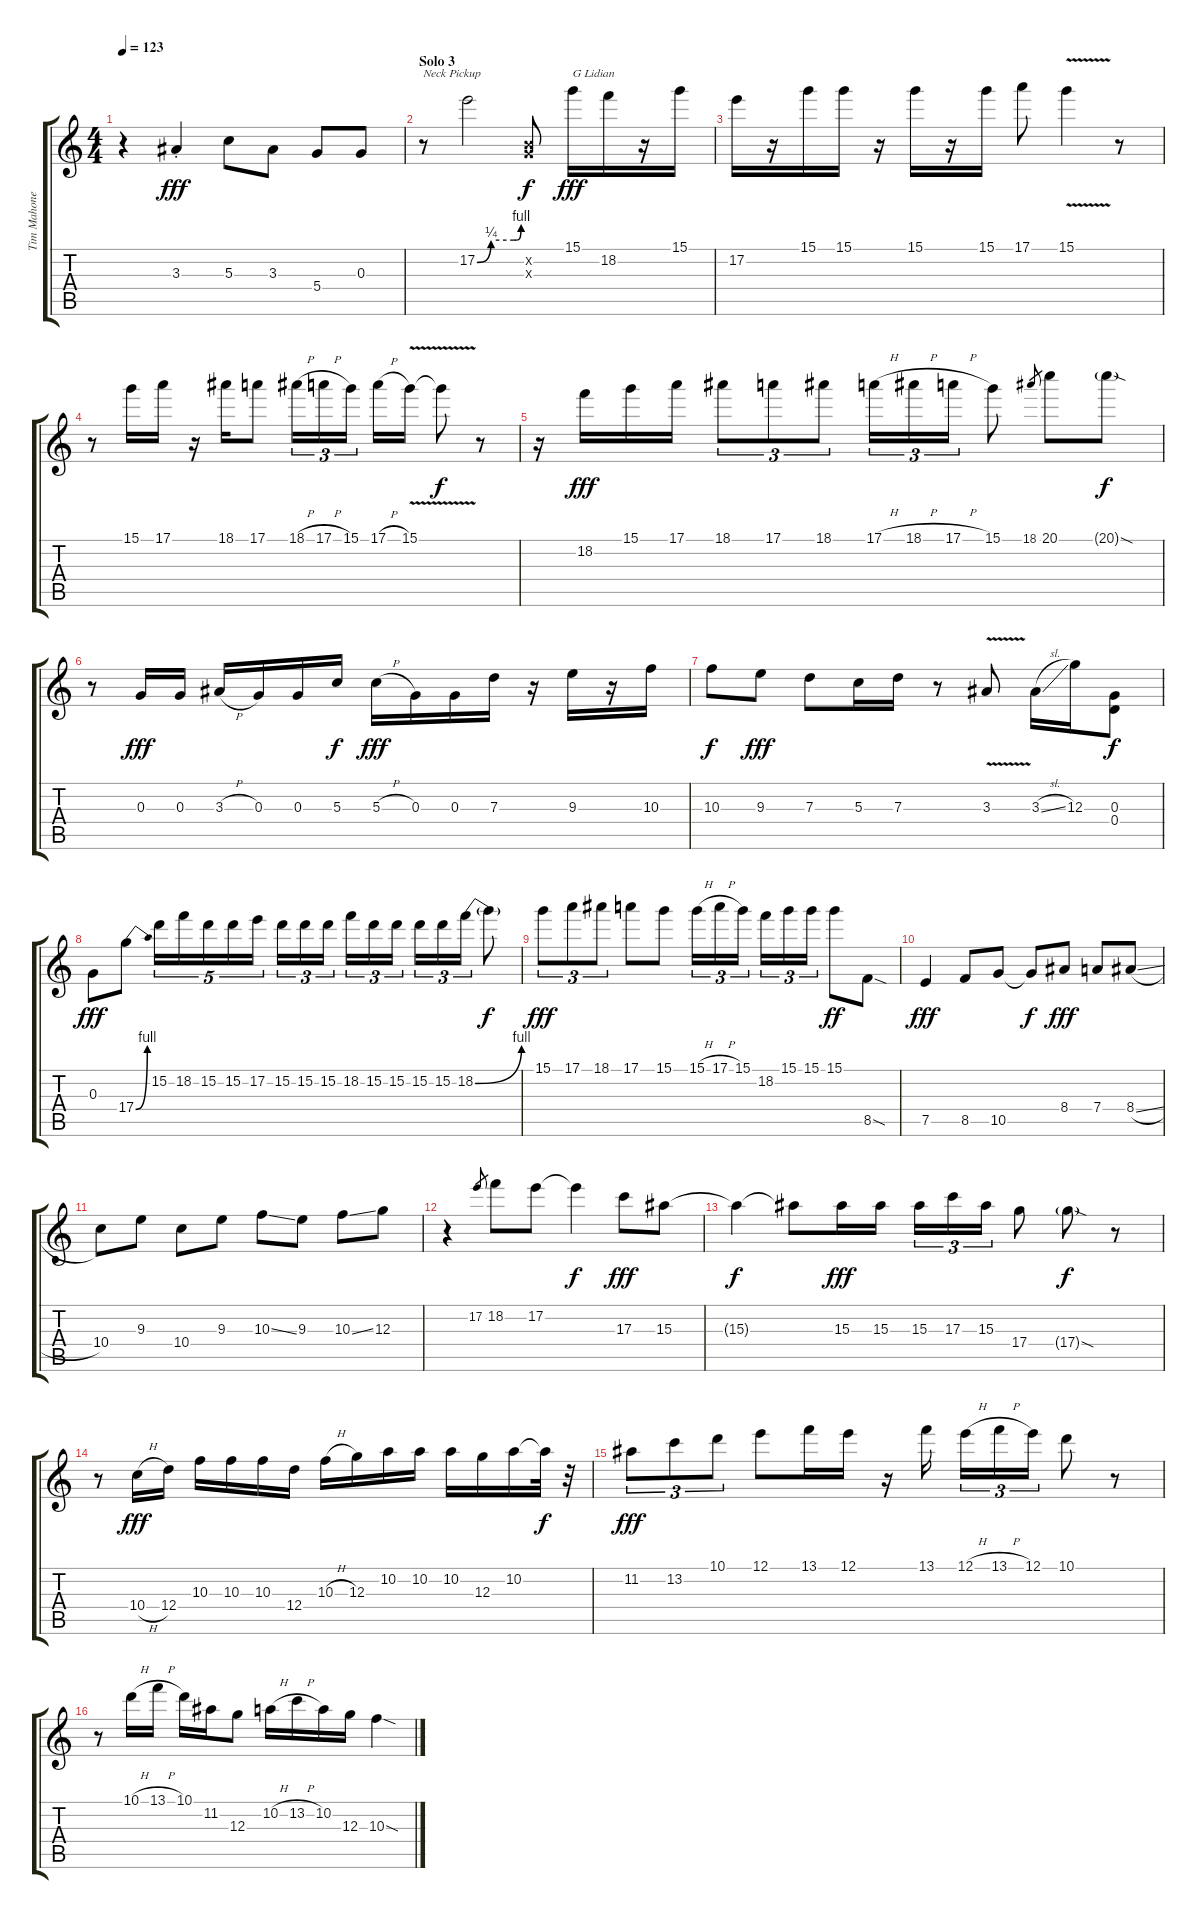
\track ("Tim Mahoney (Lead Guitar)" "Tim Mahone") {instrument electricguitarjazz}
\staff {score tabs}
\tuning (E4 B3 G3 D3 A2 E2) {hide}
\ts (4 4)
\tempo 123
\clef g2
\ks c
r.4{dy fff} 3.3{st}.4 5.3.8 3.3.8 5.4.8 0.3.8 |
\section ("" "Solo 3")
r.8{txt "Neck Pickup" volume 10 instrument overdrivenguitar} 17.2{be (custom 0 0 19 1 50 1 54 1 60 4)}.2 (0.2{x} 0.3{x}).8{dy f volume 16} 15.1.16{txt "G Lidian" dy fff volume 10} 18.2.16 r.16 15.1.16 |
17.2.16 r.16 15.1.16 15.1.16 r.16 15.1.16 r.16 15.1.16 17.1.8 15.1{v}.4 r.8 |
r.8 15.1.16 17.1.16 r.16 18.1.16 17.1.8 18.1{h}.16{tu (3 2)} 17.1{h}.16{tu (3 2)} 15.1.16{tu (3 2)} 17.1{h}.16 15.1{v}.16 15.1{t}.8{dy f} r.8 |
r.16 18.2.16{dy fff} 15.1.16 17.1.16 18.1.8{tu (3 2)} 17.1.8{tu (3 2)} 18.1.8{tu (3 2)} 17.1{h}.16{tu (3 2)} 18.1{h}.16{tu (3 2)} 17.1{h}.16{tu (3 2)} 15.1.8 18.1.8{gr} 20.1.8 20.1{sod g}.8{dy f} |
r.8 0.3.16{dy fff} 0.3.16 3.3{h}.16 0.3.16 0.3.16 5.3.16{dy f} 5.3{h}.16{dy fff} 0.3.16 0.3.16 7.3.16 r.16 9.3.16 r.16 10.3.16 |
10.3.8{dy f} 9.3.8{dy fff} 7.3.8 5.3.16 7.3.16 r.8 3.3{v}.8 3.3{sl}.16 12.3.16 (0.3 0.4).8{dy f} |
0.3.8{dy fff} 17.4{be (bend 0 0 60 4)}.8 15.2.16{tu (5 4)} 18.2.16{tu (5 4)} 15.2.16{tu (5 4)} 15.2.16{tu (5 4)} 17.2.16{tu (5 4)} 15.2.16{tu (3 2)} 15.2.16{tu (3 2)} 15.2.16{tu (3 2)} 18.2.16{tu (3 2)} 15.2.16{tu (3 2)} 15.2.16{tu (3 2)} 15.2.16{tu (3 2)} 15.2.16{tu (3 2)} 18.2{be (bend 0 0 60 4)}.16{tu (3 2)} 18.2{t}.8{dy f} |
15.1.8{tu (3 2) dy fff} 17.1.8{tu (3 2)} 18.1.8{tu (3 2)} 17.1.8 15.1.8 15.1{h}.16{tu (3 2)} 17.1{h}.16{tu (3 2)} 15.1.16{tu (3 2)} 18.2.16{tu (3 2)} 15.1.16{tu (3 2)} 15.1.16{tu (3 2)} 15.1.8{dy ff} 8.5{sod}.8 |
7.5.4{dy fff} 8.5.8 10.5.8 10.5{t}.8{dy f} 8.4.8{dy fff} 7.4.8 8.4{sl}.8 |
10.4.8 9.3.8 10.4.8 9.3.8 10.3{ss}.8 9.3.8 10.3{ss}.8 12.3.8 |
r.4 17.2.8{gr} 18.2.8 17.2.8 17.2{t}.4{dy f} 17.3.8{dy fff} 15.3.8 |
15.3{t}.4{dy f} 15.3{t}.8 15.3.16{dy fff} 15.3.16 15.3.16{tu (3 2)} 17.3.16{tu (3 2)} 15.3.16{tu (3 2)} 17.4.8 17.4{sod g}.8{dy f} r.8 |
r.8 10.4{h}.16{dy fff} 12.4.16 10.3.16 10.3.16 10.3.16 12.4.16 10.3{h}.16 12.3.16 10.2.16 10.2.16 10.2.16 12.3.16 10.2.16 10.2{t}.32{dy f} r.32 |
11.2.8{tu (3 2) dy fff} 13.2.8{tu (3 2)} 10.1.8{tu (3 2)} 12.1.8 13.1.16 12.1.16 r.16 13.1.16 12.1{h}.16{tu (3 2)} 13.1{h}.16{tu (3 2)} 12.1.16{tu (3 2)} 10.1.8 r.8 |
r.8 10.1{h}.16 13.1{h}.16 10.1.16 11.2.16 12.3.8 10.2{h}.16 13.2{h}.16 10.2.16 12.3.16 10.3{sod}.4
